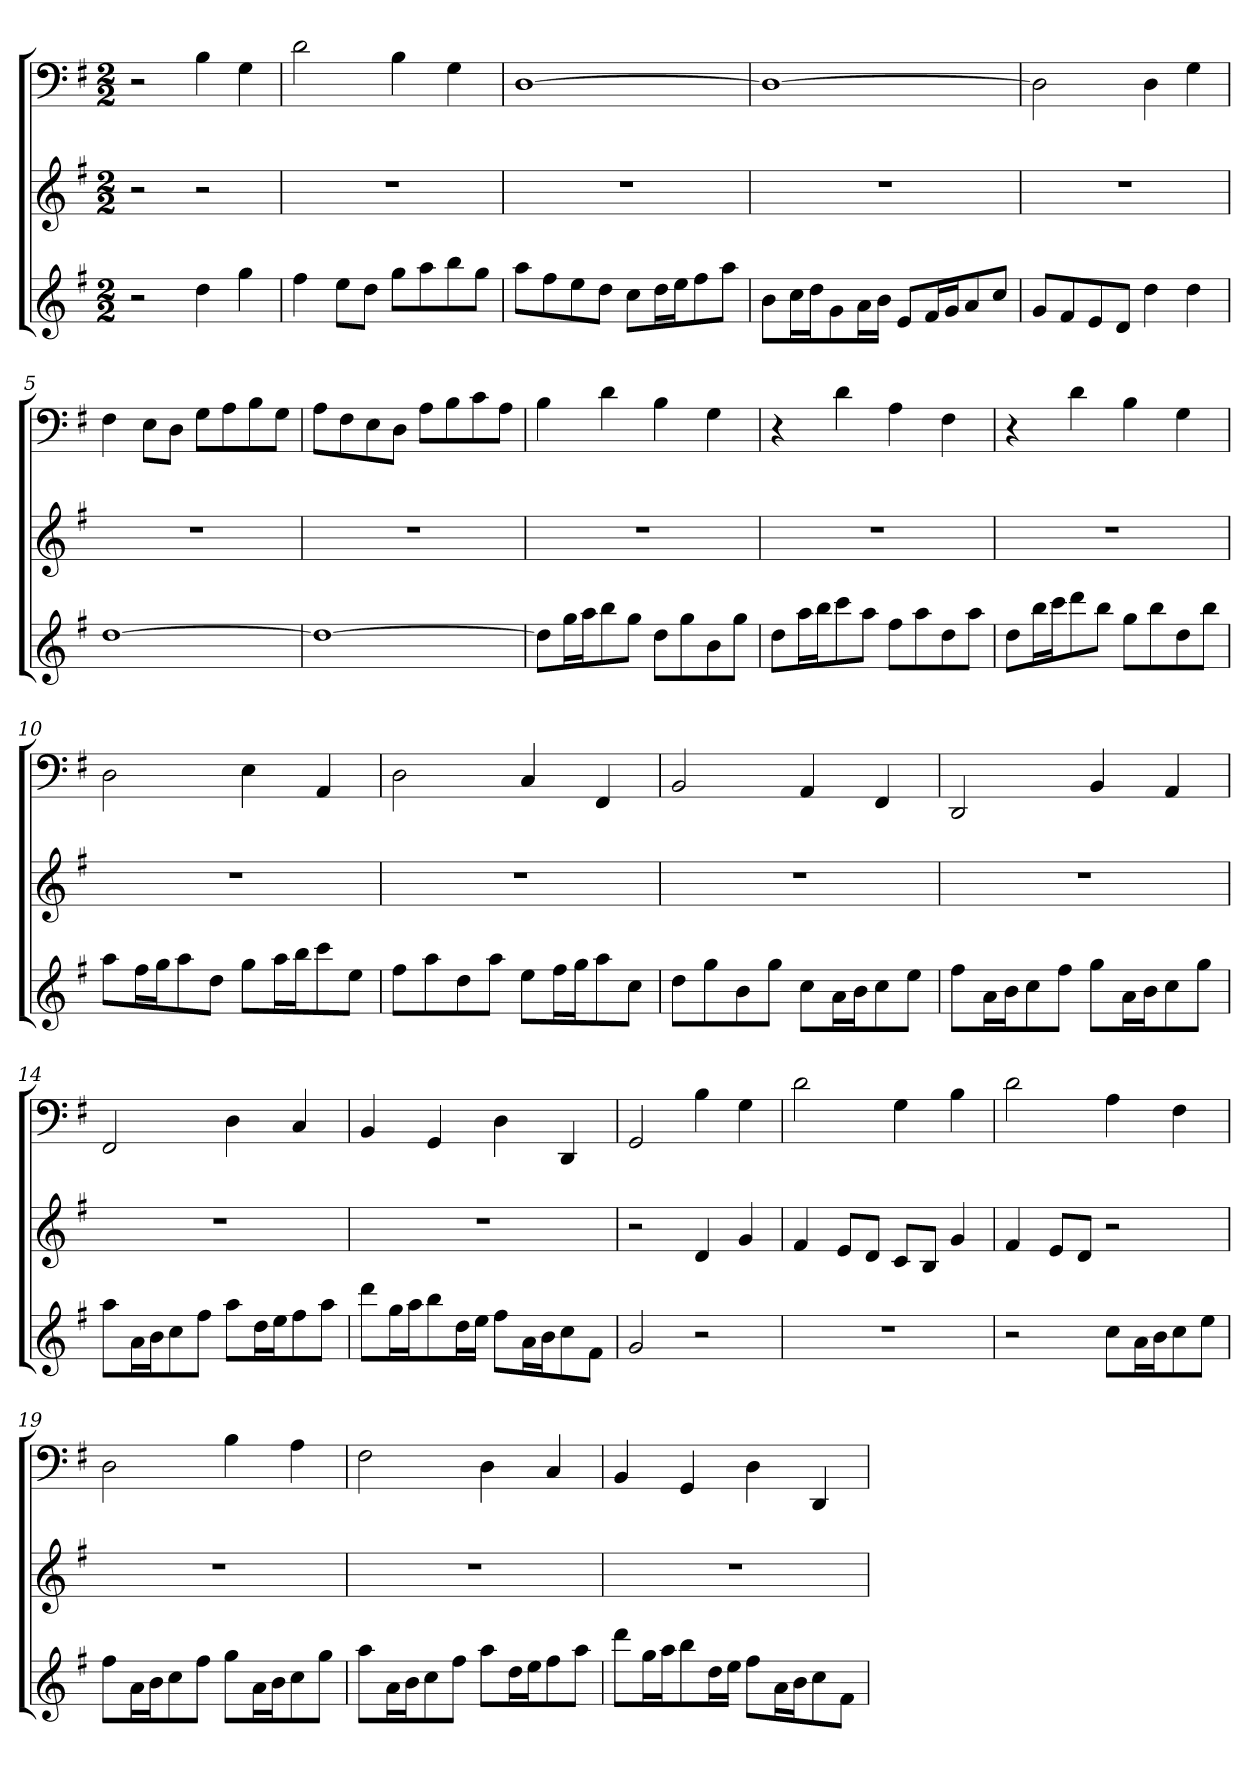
**kern	**kern	**kern
*part3	*part2	*part1
*staff3	*staff2	*staff1
*k[f#]	*k[f#]	*k[f#]
*G:	*G:	*G:
*M2/2	*M2/2	*M2/2
=	=	=
2r	2r	2r
4dd	2r	4B
4gg	.	4G
=1	=1	=1
4ff#	1r	2d
8eeL	.	.
8ddJ	.	.
8ggL	.	4B
8aa	.	.
8bb	.	4G
8ggJ	.	.
=2	=2	=2
8aaL	1r	[1D
8ff#	.	.
8ee	.	.
8ddJ	.	.
8ccL	.	.
16ddL	.	.
16eeJ	.	.
8ff#	.	.
8aaJ	.	.
=3	=3	=3
8bL	1r	1D_
16ccL	.	.
16ddJ	.	.
8g	.	.
16aL	.	.
16bJJ	.	.
8eL	.	.
16f#L	.	.
16gJ	.	.
8a	.	.
8ccJ	.	.
=4	=4	=4
8gL	1r	2D]
8f#	.	.
8e	.	.
8dJ	.	.
4dd	.	4D
4dd	.	4G
=5	=5	=5
[1dd	1r	4F#
.	.	8EL
.	.	8DJ
.	.	8GL
.	.	8A
.	.	8B
.	.	8GJ
=6	=6	=6
1dd_	1r	8AL
.	.	8F#
.	.	8E
.	.	8DJ
.	.	8AL
.	.	8B
.	.	8c
.	.	8AJ
=7	=7	=7
8ddL]	1r	4B
16ggL	.	.
16aaJ	.	.
8bb	.	4d
8ggJ	.	.
8ddL	.	4B
8gg	.	.
8b	.	4G
8ggJ	.	.
=8	=8	=8
8ddL	1r	4r
16aaL	.	.
16bbJ	.	.
8ccc	.	4d
8aaJ	.	.
8ff#L	.	4A
8aa	.	.
8dd	.	4F#
8aaJ	.	.
=9	=9	=9
8ddL	1r	4r
16bbL	.	.
16cccJ	.	.
8ddd	.	4d
8bbJ	.	.
8ggL	.	4B
8bb	.	.
8dd	.	4G
8bbJ	.	.
=10	=10	=10
8aaL	1r	2D
16ff#L	.	.
16ggJ	.	.
8aa	.	.
8ddJ	.	.
8ggL	.	4E
16aaL	.	.
16bbJ	.	.
8ccc	.	4AA
8eeJ	.	.
=11	=11	=11
8ff#L	1r	2D
8aa	.	.
8dd	.	.
8aaJ	.	.
8eeL	.	4C
16ff#L	.	.
16ggJ	.	.
8aa	.	4FF#
8ccJ	.	.
=12	=12	=12
8ddL	1r	2BB
8gg	.	.
8b	.	.
8ggJ	.	.
8ccL	.	4AA
16aL	.	.
16bJ	.	.
8cc	.	4FF#
8eeJ	.	.
=13	=13	=13
8ff#L	1r	2DD
16aL	.	.
16bJ	.	.
8cc	.	.
8ff#J	.	.
8ggL	.	4BB
16aL	.	.
16bJ	.	.
8cc	.	4AA
8ggJ	.	.
=14	=14	=14
8aaL	1r	2FF#
16aL	.	.
16bJ	.	.
8cc	.	.
8ff#J	.	.
8aaL	.	4D
16ddL	.	.
16eeJ	.	.
8ff#	.	4C
8aaJ	.	.
=15	=15	=15
8dddL	1r	4BB
16ggL	.	.
16aaJ	.	.
8bb	.	4GG
16ddL	.	.
16eeJJ	.	.
8ff#L	.	4D
16aL	.	.
16bJ	.	.
8cc	.	4DD
8f#J	.	.
=16	=16	=16
2g	2r	2GG
2r	4d	4B
.	4g	4G
=17	=17	=17
1r	4f#	2d
.	8eL	.
.	8dJ	.
.	8cL	4G
.	8BJ	.
.	4g	4B
=18	=18	=18
2r	4f#	2d
.	8eL	.
.	8dJ	.
8ccL	2r	4A
16aL	.	.
16bJ	.	.
8cc	.	4F#
8eeJ	.	.
=19	=19	=19
8ff#L	1r	2D
16aL	.	.
16bJ	.	.
8cc	.	.
8ff#J	.	.
8ggL	.	4B
16aL	.	.
16bJ	.	.
8cc	.	4A
8ggJ	.	.
=20	=20	=20
8aaL	1r	2F#
16aL	.	.
16bJ	.	.
8cc	.	.
8ff#J	.	.
8aaL	.	4D
16ddL	.	.
16eeJ	.	.
8ff#	.	4C
8aaJ	.	.
=21	=21	=21
8dddL	1r	4BB
16ggL	.	.
16aaJ	.	.
8bb	.	4GG
16ddL	.	.
16eeJJ	.	.
8ff#L	.	4D
16aL	.	.
16bJ	.	.
8cc	.	4DD
8f#J	.	.
=	=	=
*-	*-	*-
